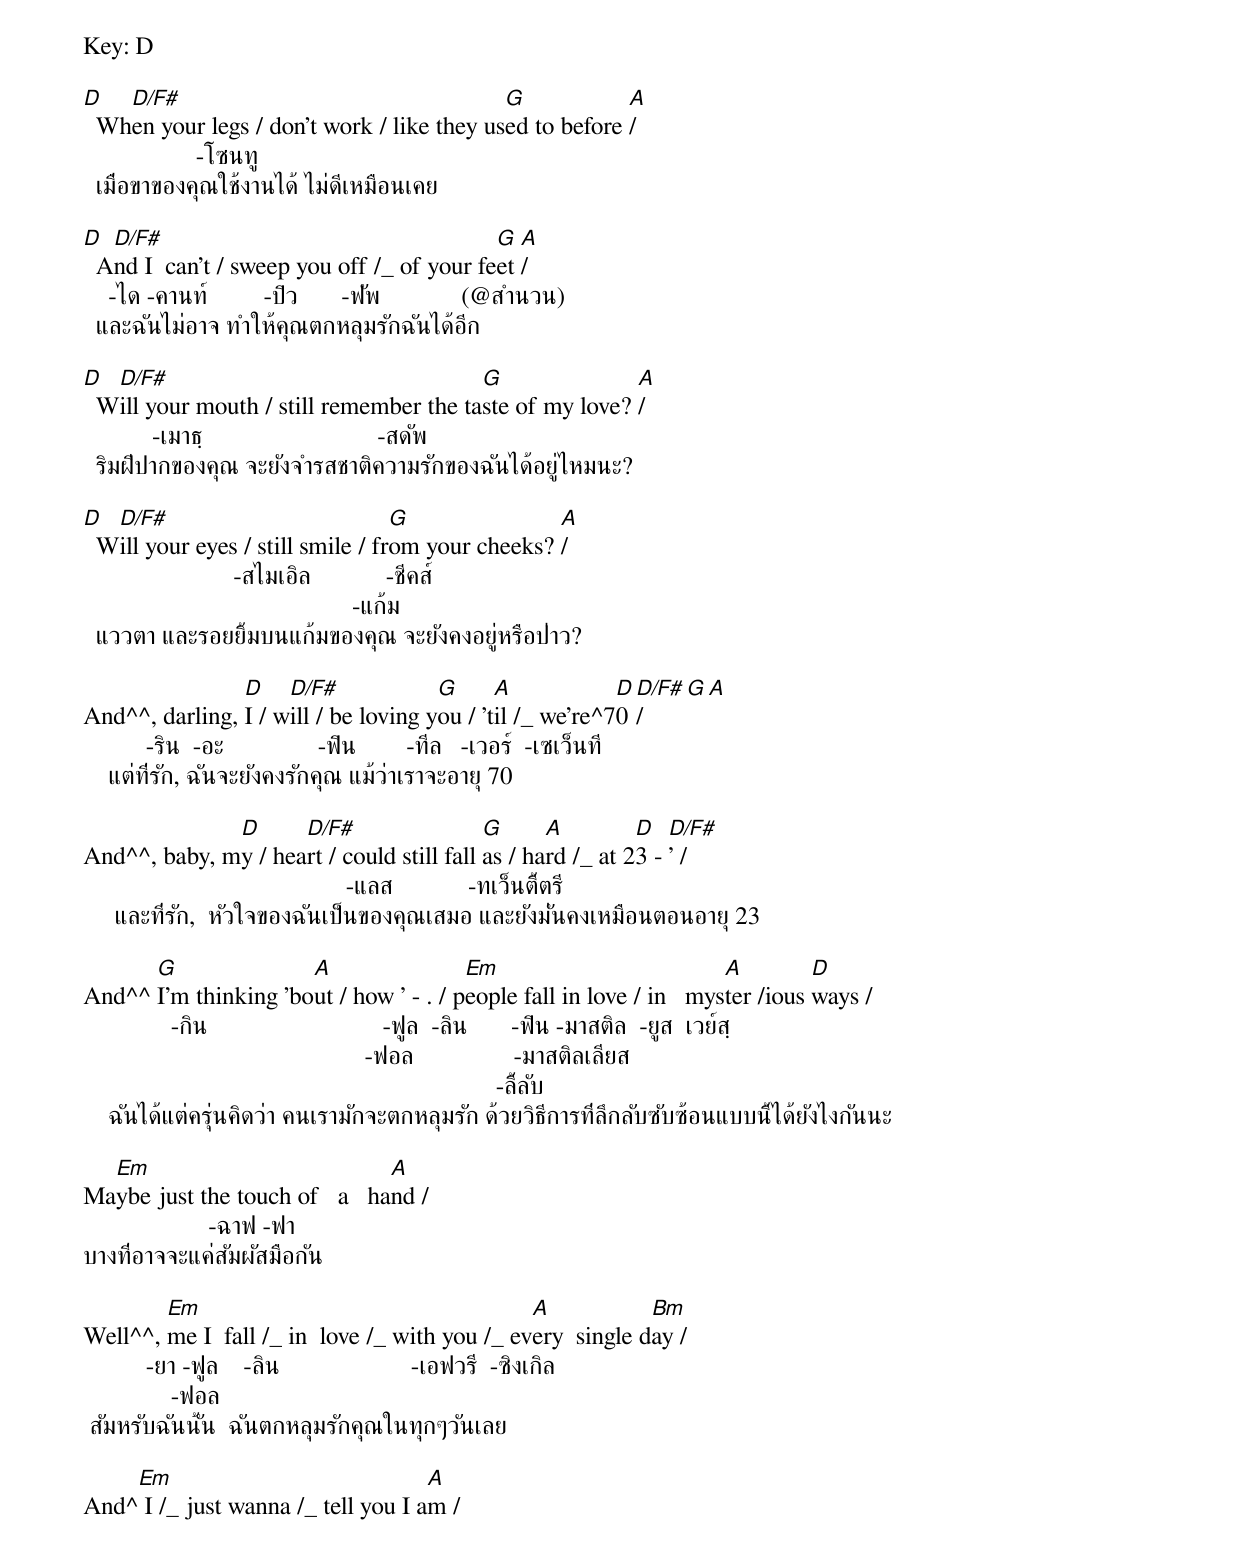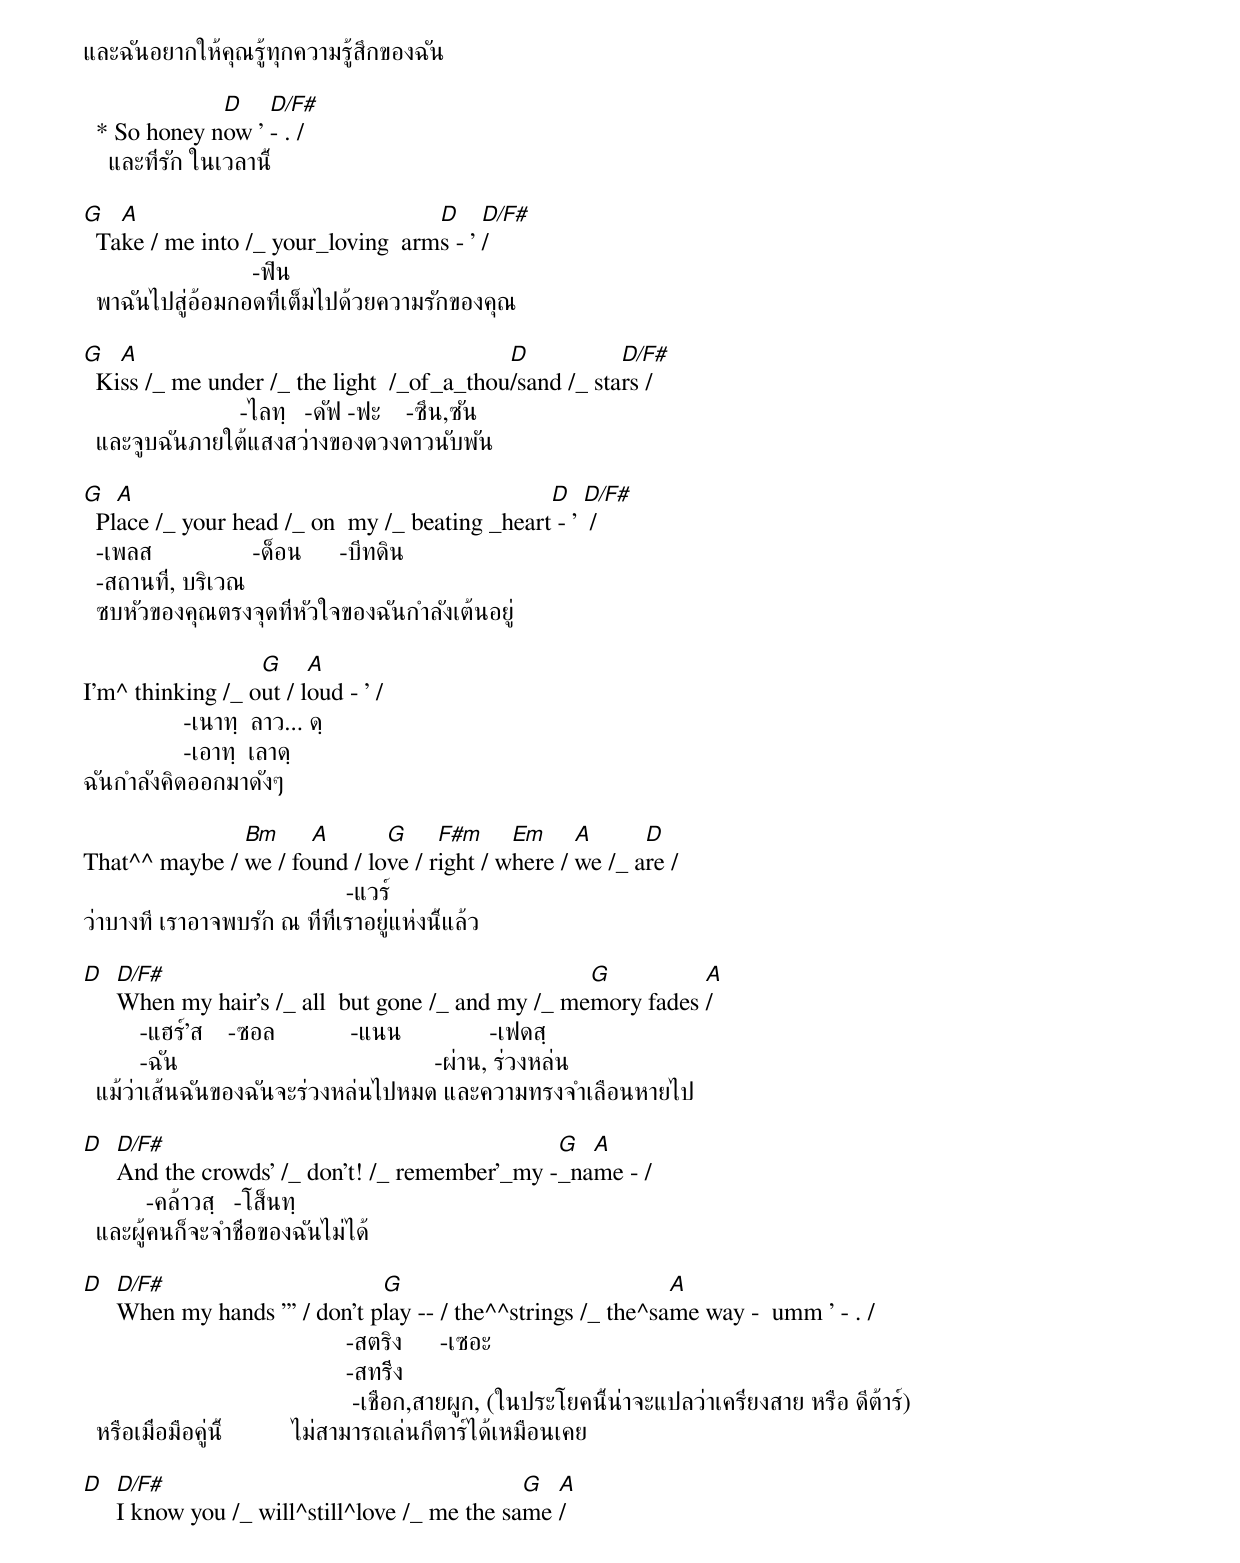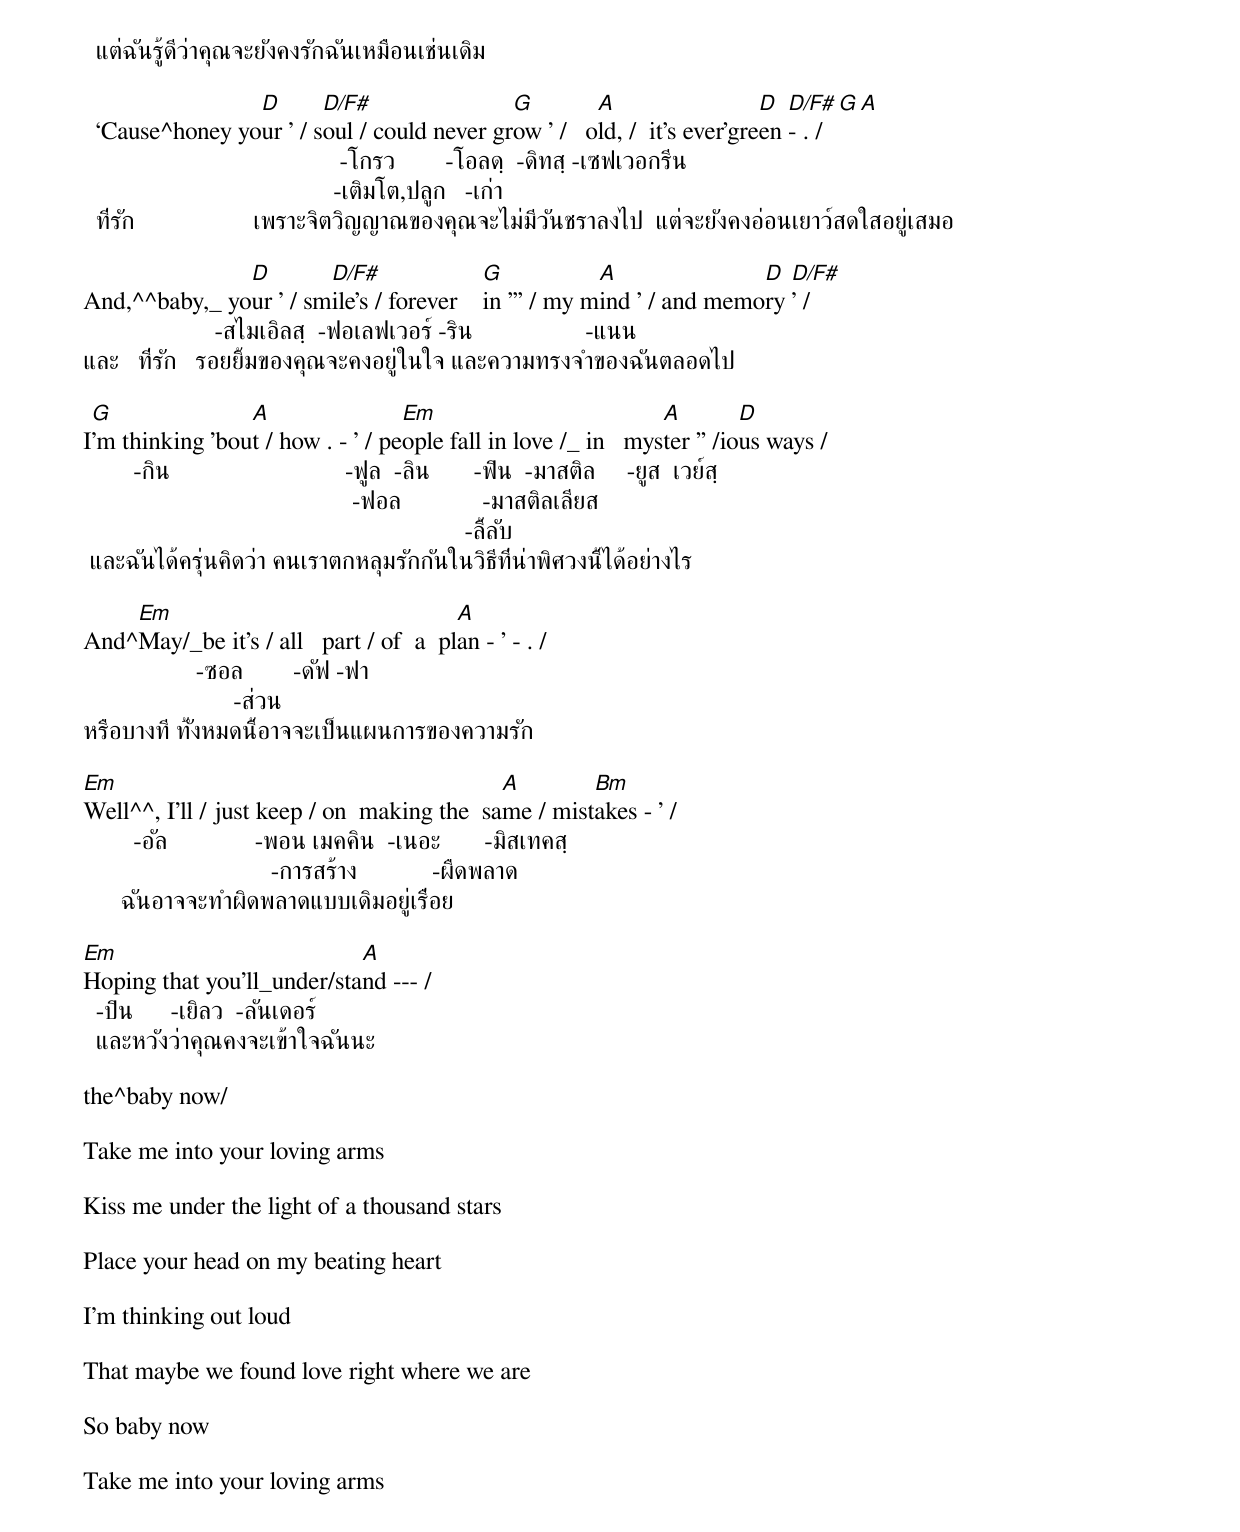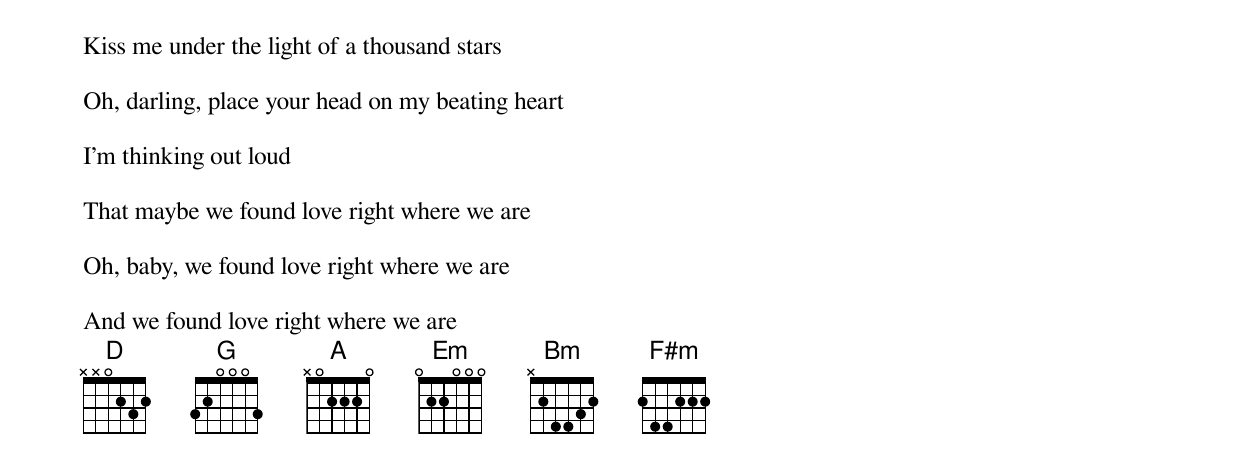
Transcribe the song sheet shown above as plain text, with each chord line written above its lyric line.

Key: D

D   D/F#                                    G            A
  When your legs / don’t work / like they used to before /
                  -โซนทู
  เมื่อขาของคุณใช้งานได้ ไม่ดีเหมือนเคย

D  D/F#                                     G  A
  And I  can’t / sweep you off /_ of your feet /
    -ได -คานท์         -ปิว       -ฟัพ             (@สำนวน)
  และฉันไม่อาจ ทำให้คุณตกหลุมรักฉันได้อีก

D  D/F#                                  G               A
  Will your mouth / still remember the taste of my love? /
           -เมาธฺ                            -สดัพ
  ริมฝีปากของคุณ จะยังจำรสชาติความรักของฉันได้อยู่ไหมนะ?

D  D/F#                            G               A
  Will your eyes / still smile / from your cheeks? /
                        -สไมเอิล            -ชีคส์
                                           -แก้ม
  แววตา และรอยยิ้มบนแก้มของคุณ จะยังคงอยู่หรือป่าว?

                D    D/F#             G      A            D D/F# G A
And^^, darling, I / will / be loving you / ’til /_ we’re^70 /
          -ริน  -อะ               -ฟิน        -ทีล   -เวอร์  -เซเว็นที
    แต่ที่รัก, ฉันจะยังคงรักคุณ แม้ว่าเราจะอายุ 70

              D      D/F#                  G      A         D   D/F#
And^^, baby, my / heart / could still fall as / hard /_ at 23 - ' /
                                          -แลส            -ทเว็นตี้ตรี
     และที่รัก,  หัวใจของฉันเป็นของคุณเสมอ และยังมั่นคงเหมือนตอนอายุ 23

      G               A                 Em                           A         D
And^^ I’m thinking ’bout / how ' - . / people fall in love / in   myster /ious ways /
              -กิน                            -ฟูล  -ลิน       -ฟิน -มาสติล  -ยูส  เวย์สฺ
                                             -ฟอล                -มาสติลเลียส
                                                                  -ลี้ลับ
    ฉันได้แต่ครุ่นคิดว่า คนเรามักจะตกหลุมรัก ด้วยวิธีการที่ลึกลับซับซ้อนแบบนี้ได้ยังไงกันนะ

  Em                            A
Maybe just the touch of   a   hand /
                    -ฉาฟ -ฟา
บางที่อาจจะแค่สัมผัสมือกัน

        Em                                      A            Bm
Well^^, me I  fall /_ in  love /_ with you /_ every  single day /
          -ยา -ฟูล    -ลิน                     -เอฟวรี  -ซิงเกิล
              -ฟอล
 สัมหรับฉันนั้น  ฉันตกหลุมรักคุณในทุกๆวันเลย

    Em                              A
And^ I /_ just wanna /_ tell you I am /
และฉันอยากให้คุณรู้ทุกความรู้สึกของฉัน

              D    D/F#
  * So honey now ' - . /
    และที่รัก ในเวลานี้

G   A                               D     D/F#
  Take / me into /_ your_loving  arms - ' /
                           -ฟิน
  พาฉันไปสู่อ้อมกอดที่เต็มไปด้วยความรักของคุณ

G   A                                       D           D/F#
  Kiss /_ me under /_ the light  /_of_a_thou/sand /_ stars /
                         -ไลทฺ   -ดัฟ -ฟะ    -ซึน,ซัน
  และจูบฉันภายใต้แสงสว่างของดวงดาวนับพัน

G   A                                           D    D/F#
  Place /_ your head /_ on  my /_ beating _heart - '  /
  -เพลส                -ด็อน      -บีทดิน
  -สถานที่, บริเวณ
  ซบหัวของคุณตรงจุดที่หัวใจของฉันกำลังเต้นอยู่

                  G     A
I’m^ thinking /_ out / loud - ' /
                -เนาทฺ  ลาว... ดฺ
                -เอาทฺ  เลาดฺ
ฉันกำลังคิดออกมาดังๆ

               Bm     A       G     F#m     Em     A      D
That^^ maybe / we / found / love / right / where / we /_ are /
                                          -แวร์
ว่าบางที เราอาจพบรัก ณ ที่ที่เราอยู่แห่งนี้แล้ว

D D/F#                                           G          A
  When my hair’s /_ all  but gone /_ and my /_ memory fades /
         -แฮร์'ส    -ซอล            -แนน              -เฟดสฺ
         -ฉัน                                         -ผ่าน, ร่วงหล่น
  แม้ว่าเส้นฉันของฉันจะร่วงหล่นไปหมด และความทรงจำเลือนหายไป

D D/F#                                       G  A
  And the crowds' /_ don’t! /_ remember'_my -_name - /
          -คล้าวสฺ   -โส็นทฺ
  และผู้คนก็จะจำชื่อของฉันไม่ได้

D D/F#                       G                              A
  When my hands ''' / don’t play -- / the^^strings /_ the^same way -  umm ' - . /
                                          -สตริง      -เซอะ
                                          -สทรีิง
                                           -เชือก,สายผูก, (ในประโยคนี้น่าจะแปลว่าเครี่ยงสาย หรือ ดีต้าร์)
  หรือเมื่อมือคู่นี้           ไม่สามารถเล่นกีตาร์ได้เหมือนเคย

D D/F#                                      G  A
  I know you /_ will^still^love /_ me the same /
  แต่ฉันรู้ดีว่าคุณจะยังคงรักฉันเหมือนเช่นเดิม

                 D       D/F#                G         A                   D  D/F#  G  A
  ‘Cause^honey your ' / soul / could never grow ' /   old, /  it’s ever'green - . /
                                         -โกรว        -โอลดฺ  -ดิทสฺ -เซฟเวอกรีน
                                        -เติมโต,ปลูก   -เก่า
  ที่รัก                   เพราะจิตวิญญาณของคุณจะไม่มีวันชราลงไป  แต่จะยังคงอ่อนเยาว์สดใสอยู่เสมอ

               D        D/F#               G            A               D  D/F#
And,^^baby,_ your ' / smile’s / forever    in ''' / my mind ' / and memory ' /
                     -สไมเอิลสฺ  -ฟอเลฟเวอร์ -ริน                  -แนน
และ   ที่รัก   รอยยิ้มของคุณจะคงอยู่ในใจ และความทรงจำของฉันตลอดไป

 G               A                 Em                           A         D
I’m thinking ’bout / how . - ' / people fall in love /_ in   myster '' /ious ways /
        -กิน                            -ฟูล  -ลิน       -ฟิน  -มาสติล     -ยูส  เวย์สฺ
                                           -ฟอล             -มาสติลเลียส
                                                             -ลี้ลับ
 และฉันได้ครุ่นคิดว่า คนเราตกหลุมรักกันในวิธีที่น่าพิศวงนี้ได้อย่างไร

    Em                                   A
And^May/_be it’s / all   part / of  a  plan - ' - . /
                  -ซอล        -ดัฟ -ฟา
                        -ส่วน
หรือบางที ทั้งหมดนี้อาจจะเป็นแผนการของความรัก

Em                                           A        Bm
Well^^, I’ll / just keep / on  making the  same / mistakes - ' /
        -อัล              -พอน เมคคิน  -เนอะ       -มิสเทคสฺ
                              -การสร้าง            -ผืดพลาด
      ฉันอาจจะทำผิดพลาดแบบเดิมอยู่เรื่อย

Em                          A
Hoping that you’ll_under/stand --- /
  -ปิน      -เยิลว  -ลันเดอร์
  และหวังว่าคุณคงจะเข้าใจฉันนะ

the^baby now/

Take me into your loving arms

Kiss me under the light of a thousand stars

Place your head on my beating heart

I’m thinking out loud

That maybe we found love right where we are

So baby now

Take me into your loving arms

Kiss me under the light of a thousand stars

Oh, darling, place your head on my beating heart

I’m thinking out loud

That maybe we found love right where we are

Oh, baby, we found love right where we are

And we found love right where we are
